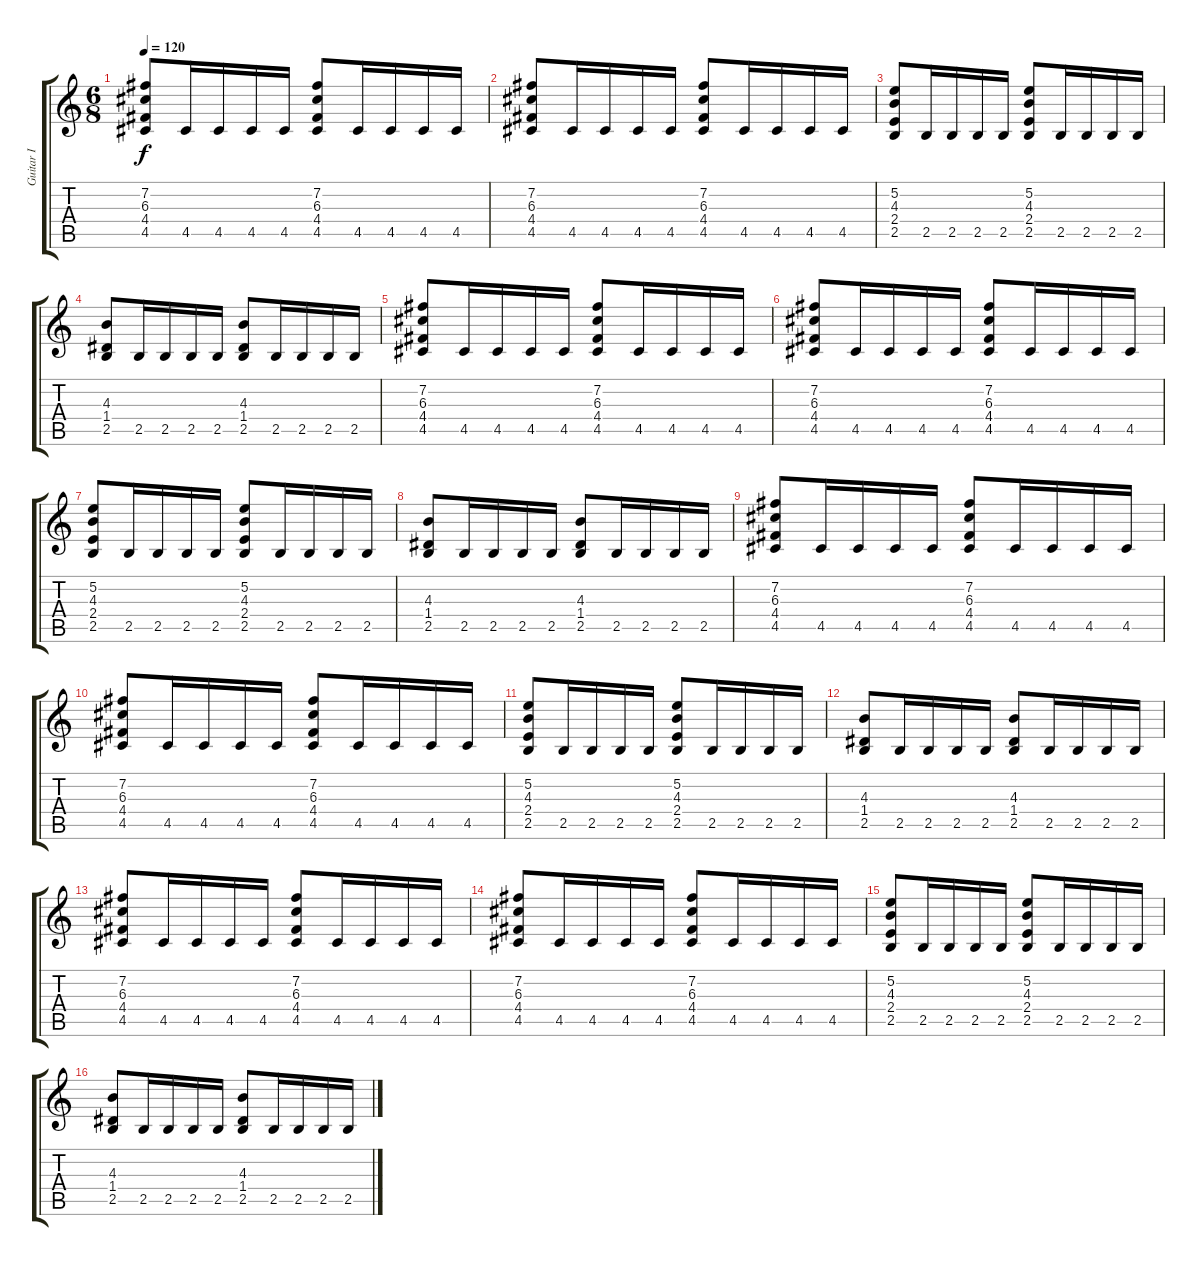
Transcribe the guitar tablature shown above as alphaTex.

\track ("Guitar I" "Guitar I") {instrument distortionguitar}
\staff {score tabs}
\tuning (E4 B3 G3 D3 A2 E2) {hide}
\ts (6 8)
\tempo 120
\clef g2
\ks c
(7.2 6.3 4.4 4.5).8{dy f} 4.5.16 4.5.16 4.5.16 4.5.16 (7.2 6.3 4.4 4.5).8 4.5.16 4.5.16 4.5.16 4.5.16 |
(7.2 6.3 4.4 4.5).8 4.5.16 4.5.16 4.5.16 4.5.16 (7.2 6.3 4.4 4.5).8 4.5.16 4.5.16 4.5.16 4.5.16 |
(5.2 4.3 2.4 2.5).8 2.5.16 2.5.16 2.5.16 2.5.16 (5.2 4.3 2.4 2.5).8 2.5.16 2.5.16 2.5.16 2.5.16 |
(4.3 1.4 2.5).8 2.5.16 2.5.16 2.5.16 2.5.16 (4.3 1.4 2.5).8 2.5.16 2.5.16 2.5.16 2.5.16 |
(7.2 6.3 4.4 4.5).8 4.5.16 4.5.16 4.5.16 4.5.16 (7.2 6.3 4.4 4.5).8 4.5.16 4.5.16 4.5.16 4.5.16 |
(7.2 6.3 4.4 4.5).8 4.5.16 4.5.16 4.5.16 4.5.16 (7.2 6.3 4.4 4.5).8 4.5.16 4.5.16 4.5.16 4.5.16 |
(5.2 4.3 2.4 2.5).8 2.5.16 2.5.16 2.5.16 2.5.16 (5.2 4.3 2.4 2.5).8 2.5.16 2.5.16 2.5.16 2.5.16 |
(4.3 1.4 2.5).8 2.5.16 2.5.16 2.5.16 2.5.16 (4.3 1.4 2.5).8 2.5.16 2.5.16 2.5.16 2.5.16 |
(7.2 6.3 4.4 4.5).8 4.5.16 4.5.16 4.5.16 4.5.16 (7.2 6.3 4.4 4.5).8 4.5.16 4.5.16 4.5.16 4.5.16 |
(7.2 6.3 4.4 4.5).8 4.5.16 4.5.16 4.5.16 4.5.16 (7.2 6.3 4.4 4.5).8 4.5.16 4.5.16 4.5.16 4.5.16 |
(5.2 4.3 2.4 2.5).8 2.5.16 2.5.16 2.5.16 2.5.16 (5.2 4.3 2.4 2.5).8 2.5.16 2.5.16 2.5.16 2.5.16 |
(4.3 1.4 2.5).8 2.5.16 2.5.16 2.5.16 2.5.16 (4.3 1.4 2.5).8 2.5.16 2.5.16 2.5.16 2.5.16 |
(7.2 6.3 4.4 4.5).8 4.5.16 4.5.16 4.5.16 4.5.16 (7.2 6.3 4.4 4.5).8 4.5.16 4.5.16 4.5.16 4.5.16 |
(7.2 6.3 4.4 4.5).8 4.5.16 4.5.16 4.5.16 4.5.16 (7.2 6.3 4.4 4.5).8 4.5.16 4.5.16 4.5.16 4.5.16 |
(5.2 4.3 2.4 2.5).8 2.5.16 2.5.16 2.5.16 2.5.16 (5.2 4.3 2.4 2.5).8 2.5.16 2.5.16 2.5.16 2.5.16 |
(4.3 1.4 2.5).8 2.5.16 2.5.16 2.5.16 2.5.16 (4.3 1.4 2.5).8 2.5.16 2.5.16 2.5.16 2.5.16
